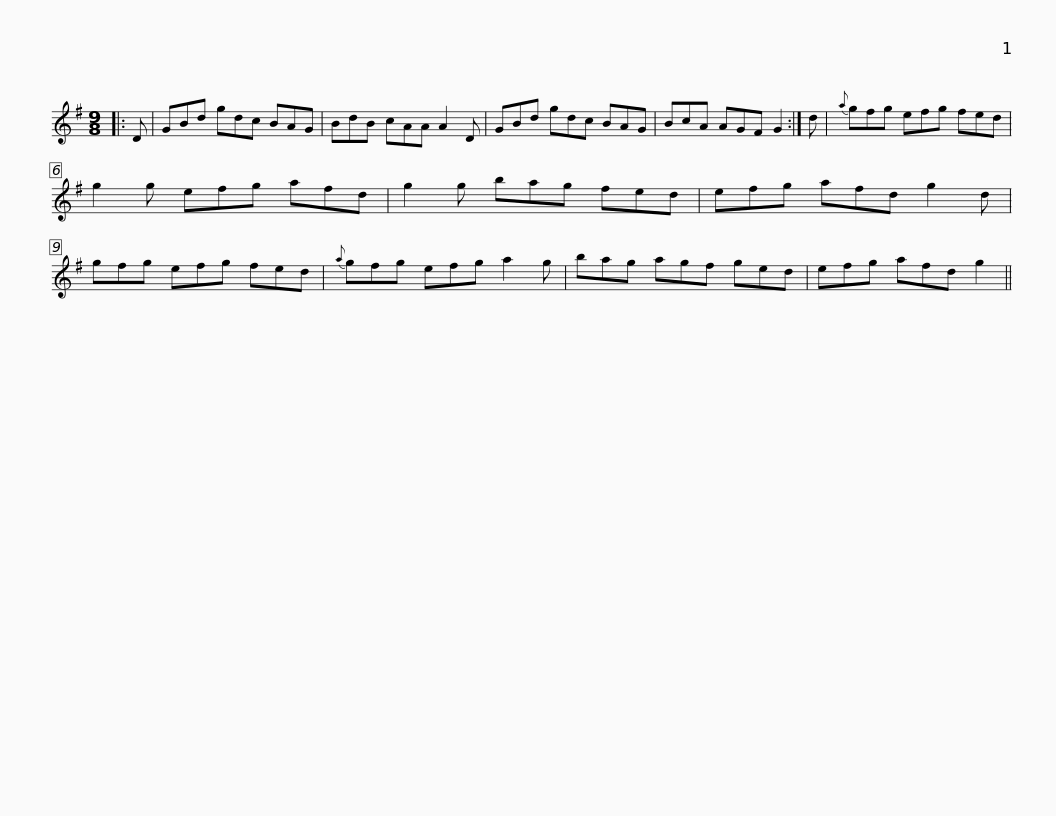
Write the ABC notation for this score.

X:1
L:1/8
M:9/8
I:linebreak $
K:G
V:1 treble
V:1
|: D | GBd gdc BAG | BdB cAA A2 D | GBd gdc BAG | BcA AGF G2 :| %5
 d |${a} gfg efg fed | g2 g efg afd | g2 g bag fed | efg afd g2 d | %10
 gfg efg fed |${a} gfg efg a2 g | bag agf ged | efg afd g2 || %14
